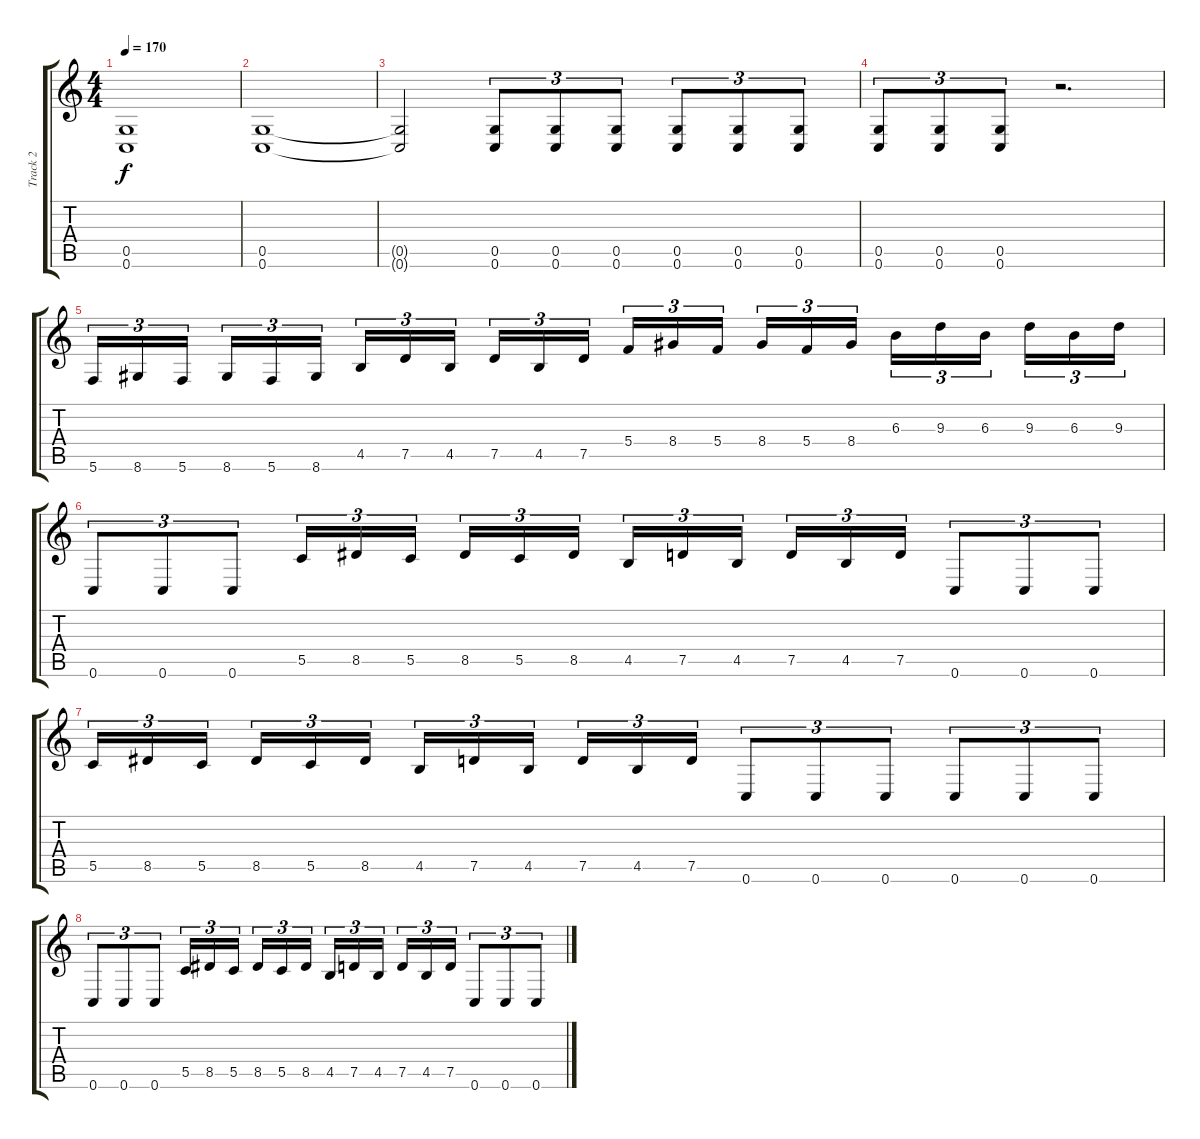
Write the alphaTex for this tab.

\track ("Track 2" "Track 2") {instrument distortionguitar}
\staff {score tabs}
\tuning (D4 A3 F3 C3 G2 C2) {hide}
\ts (4 4)
\tempo 170
\clef g2
\ks c
(0.5 0.6).1{dy f instrument distortionguitar} |
(0.5 0.6).1 |
(0.5{t} 0.6{t}).2 (0.5 0.6).8{tu (3 2)} (0.5 0.6).8{tu (3 2)} (0.5 0.6).8{tu (3 2)} (0.5 0.6).8{tu (3 2)} (0.5 0.6).8{tu (3 2)} (0.5 0.6).8{tu (3 2)} |
(0.5 0.6).8{tu (3 2)} (0.5 0.6).8{tu (3 2)} (0.5 0.6).8{tu (3 2)} r.2{d} |
5.6.16{tu (3 2)} 8.6.16{tu (3 2)} 5.6.16{tu (3 2)} 8.6.16{tu (3 2)} 5.6.16{tu (3 2)} 8.6.16{tu (3 2)} 4.5.16{tu (3 2)} 7.5.16{tu (3 2)} 4.5.16{tu (3 2)} 7.5.16{tu (3 2)} 4.5.16{tu (3 2)} 7.5.16{tu (3 2)} 5.4.16{tu (3 2)} 8.4.16{tu (3 2)} 5.4.16{tu (3 2)} 8.4.16{tu (3 2)} 5.4.16{tu (3 2)} 8.4.16{tu (3 2)} 6.3.16{tu (3 2)} 9.3.16{tu (3 2)} 6.3.16{tu (3 2)} 9.3.16{tu (3 2)} 6.3.16{tu (3 2)} 9.3.16{tu (3 2)} |
0.6.8{tu (3 2)} 0.6.8{tu (3 2)} 0.6.8{tu (3 2)} 5.5.16{tu (3 2)} 8.5.16{tu (3 2)} 5.5.16{tu (3 2)} 8.5.16{tu (3 2)} 5.5.16{tu (3 2)} 8.5.16{tu (3 2)} 4.5.16{tu (3 2)} 7.5.16{tu (3 2)} 4.5.16{tu (3 2)} 7.5.16{tu (3 2)} 4.5.16{tu (3 2)} 7.5.16{tu (3 2)} 0.6.8{tu (3 2)} 0.6.8{tu (3 2)} 0.6.8{tu (3 2)} |
5.5.16{tu (3 2)} 8.5.16{tu (3 2)} 5.5.16{tu (3 2)} 8.5.16{tu (3 2)} 5.5.16{tu (3 2)} 8.5.16{tu (3 2)} 4.5.16{tu (3 2)} 7.5.16{tu (3 2)} 4.5.16{tu (3 2)} 7.5.16{tu (3 2)} 4.5.16{tu (3 2)} 7.5.16{tu (3 2)} 0.6.8{tu (3 2)} 0.6.8{tu (3 2)} 0.6.8{tu (3 2)} 0.6.8{tu (3 2)} 0.6.8{tu (3 2)} 0.6.8{tu (3 2)} |
0.6.8{tu (3 2)} 0.6.8{tu (3 2)} 0.6.8{tu (3 2)} 5.5.16{tu (3 2)} 8.5.16{tu (3 2)} 5.5.16{tu (3 2)} 8.5.16{tu (3 2)} 5.5.16{tu (3 2)} 8.5.16{tu (3 2)} 4.5.16{tu (3 2)} 7.5.16{tu (3 2)} 4.5.16{tu (3 2)} 7.5.16{tu (3 2)} 4.5.16{tu (3 2)} 7.5.16{tu (3 2)} 0.6.8{tu (3 2)} 0.6.8{tu (3 2)} 0.6.8{tu (3 2)}
